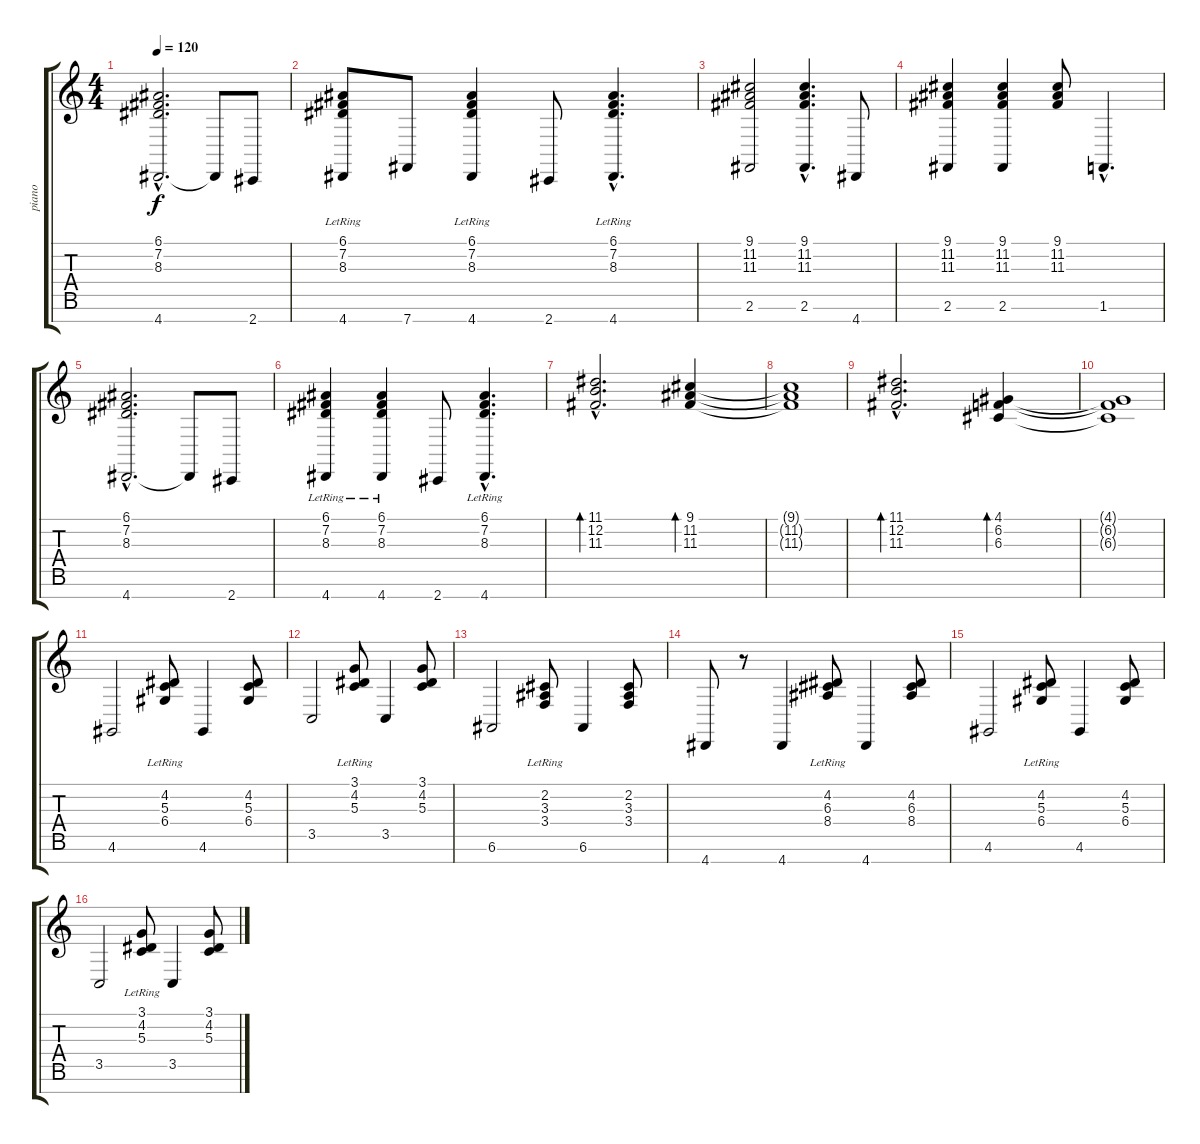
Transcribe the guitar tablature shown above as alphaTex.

\track ("piano" "piano") {instrument acousticgrandpiano}
\staff {score tabs}
\tuning (E4 B3 G3 D3 A2 E2 B1) {hide}
\ts (4 4)
\tempo 120
\clef g2
\ks c
(6.1{hac} 7.2{hac} 8.3{hac} 4.7{hac}).2{d dy f} 4.7{t}.8 2.7.8 |
(6.1 7.2 8.3{lr} 4.7).8 7.7.8 (6.1 7.2 8.3{lr} 4.7).4 2.7.8 (6.1{hac} 7.2{hac} 8.3{hac lr} 4.7{hac}).4{d} |
(9.1 11.2 11.3 2.6).2 (9.1{hac} 11.2{hac} 11.3{hac} 2.6{hac}).4{d} 4.7.8 |
(9.1 11.2 11.3 2.6).4 (9.1 11.2 11.3 2.6).4 (9.1 11.2 11.3).8 1.6{hac}.4{d} |
(6.1{hac} 7.2{hac} 8.3{hac} 4.7{hac}).2{d} 4.7{t}.8 2.7.8 |
(6.1 7.2 8.3{lr} 4.7).4 (6.1 7.2 8.3{lr} 4.7).4 2.7.8 (6.1{hac} 7.2{hac} 8.3{hac lr} 4.7{hac}).4{d} |
(11.1{hac} 12.2{hac} 11.3{hac}).2{d bd 480} (9.1 11.2 11.3).4{bd 480} |
(9.1{t} 11.2{t} 11.3{t}).1 |
(11.1{hac} 12.2{hac} 11.3{hac}).2{d bd 480} (4.1 6.2 6.3).4{bd 480} |
(4.1{t} 6.2{t} 6.3{t}).1 |
4.6.2 (4.2 5.3 6.4{lr}).8 4.6.4 (4.2 5.3 6.4).8 |
3.5.2 (3.1 4.2 5.3{lr}).8 3.5.4 (3.1 4.2 5.3).8 |
6.6.2 (2.2 3.3{lr} 3.4).8 6.6.4 (2.2 3.3 3.4).8 |
4.7.8 r.8 4.7.4 (4.2 6.3 8.4{lr}).8 4.7.4 (4.2 6.3 8.4).8 |
4.6.2 (4.2 5.3 6.4{lr}).8 4.6.4 (4.2 5.3 6.4).8 |
3.5.2 (3.1 4.2 5.3{lr}).8 3.5.4 (3.1 4.2 5.3).8
